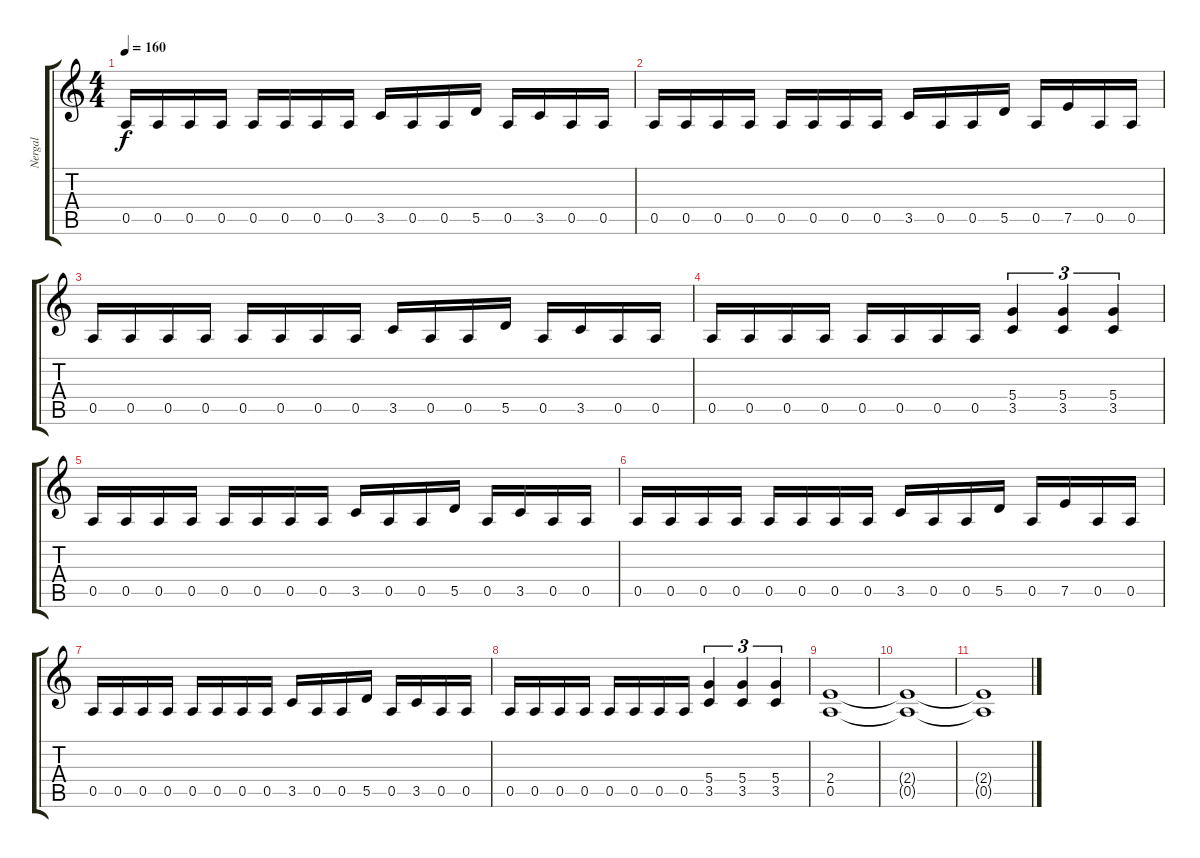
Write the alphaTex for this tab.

\track ("Nergal" "Nergal") {instrument overdrivenguitar}
\staff {score tabs}
\tuning (E4 B3 G3 D3 A2 E2) {hide}
\ts (4 4)
\tempo 160
\clef g2
\ks c
0.5.16{dy f} 0.5.16 0.5.16 0.5.16 0.5.16 0.5.16 0.5.16 0.5.16 3.5.16 0.5.16 0.5.16 5.5.16 0.5.16 3.5.16 0.5.16 0.5.16 |
0.5.16 0.5.16 0.5.16 0.5.16 0.5.16 0.5.16 0.5.16 0.5.16 3.5.16 0.5.16 0.5.16 5.5.16 0.5.16 7.5.16 0.5.16 0.5.16 |
0.5.16 0.5.16 0.5.16 0.5.16 0.5.16 0.5.16 0.5.16 0.5.16 3.5.16 0.5.16 0.5.16 5.5.16 0.5.16 3.5.16 0.5.16 0.5.16 |
0.5.16 0.5.16 0.5.16 0.5.16 0.5.16 0.5.16 0.5.16 0.5.16 (5.4 3.5).4{tu (3 2)} (5.4 3.5).4{tu (3 2)} (5.4 3.5).4{tu (3 2)} |
0.5.16 0.5.16 0.5.16 0.5.16 0.5.16 0.5.16 0.5.16 0.5.16 3.5.16 0.5.16 0.5.16 5.5.16 0.5.16 3.5.16 0.5.16 0.5.16 |
0.5.16 0.5.16 0.5.16 0.5.16 0.5.16 0.5.16 0.5.16 0.5.16 3.5.16 0.5.16 0.5.16 5.5.16 0.5.16 7.5.16 0.5.16 0.5.16 |
0.5.16 0.5.16 0.5.16 0.5.16 0.5.16 0.5.16 0.5.16 0.5.16 3.5.16 0.5.16 0.5.16 5.5.16 0.5.16 3.5.16 0.5.16 0.5.16 |
0.5.16 0.5.16 0.5.16 0.5.16 0.5.16 0.5.16 0.5.16 0.5.16 (5.4 3.5).4{tu (3 2)} (5.4 3.5).4{tu (3 2)} (5.4 3.5).4{tu (3 2)} |
(2.4 0.5).1{volume 0} |
(2.4{t} 0.5{t}).1 |
(2.4{t} 0.5{t}).1
